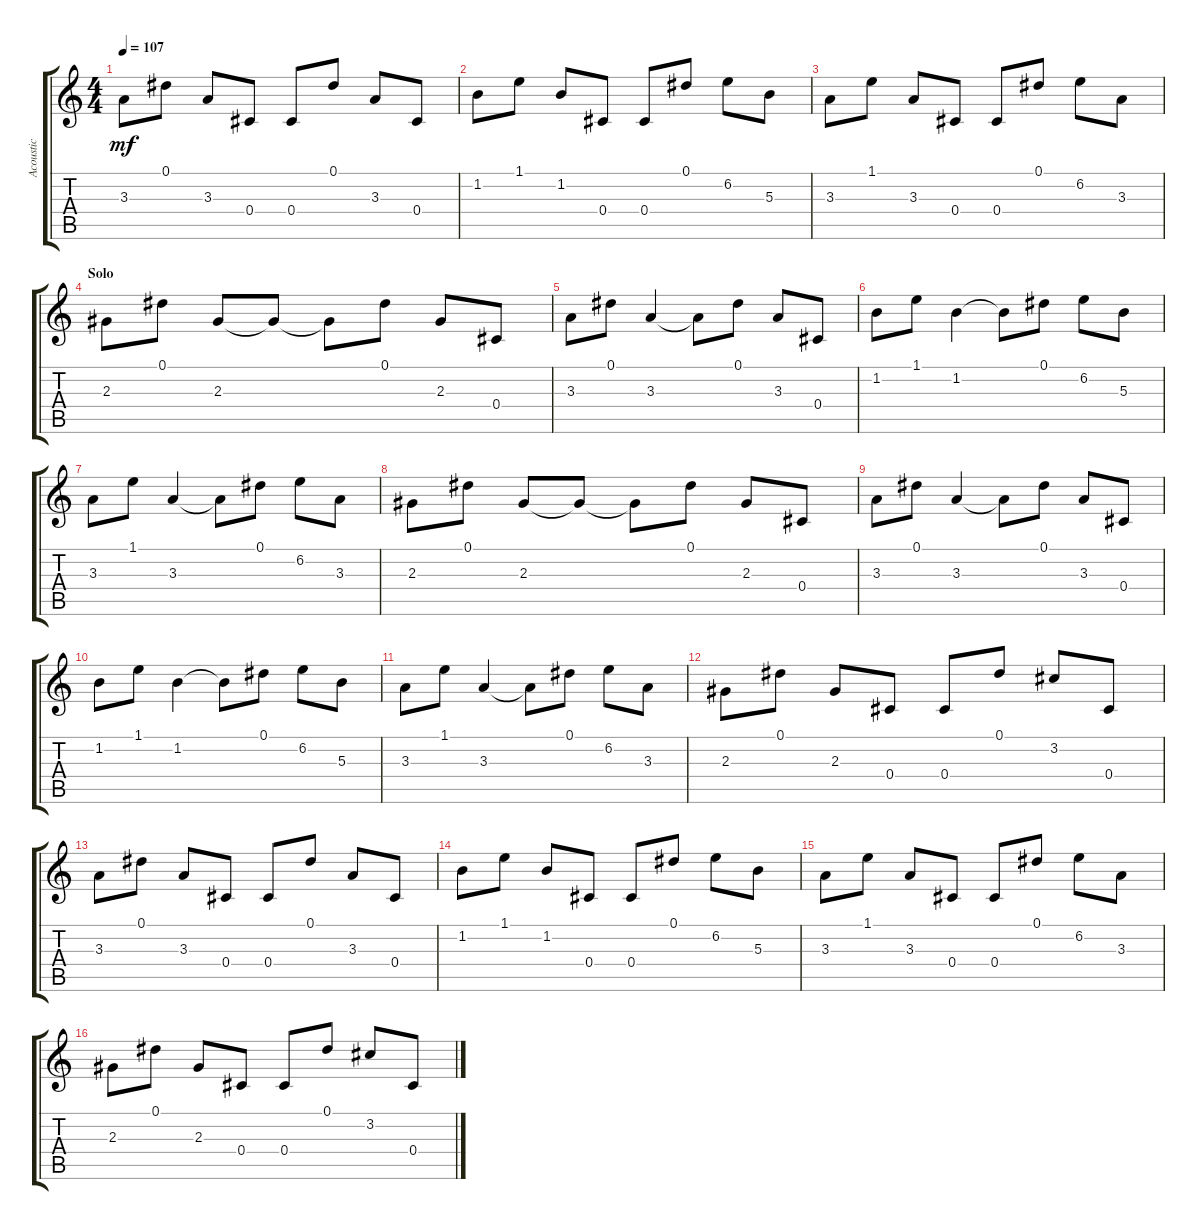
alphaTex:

\track ("Acoustic" "Acoustic") {instrument acousticguitarsteel}
\staff {score tabs}
\tuning (Eb4 Bb3 Gb3 Db3 Ab2 Eb2) {hide}
\ts (4 4)
\tempo 107
\clef g2
\ks c
3.3.8{dy mf} 0.1.8 3.3.8 0.4.8 0.4.8 0.1.8 3.3.8 0.4.8 |
1.2.8 1.1.8 1.2.8 0.4.8 0.4.8 0.1.8 6.2.8 5.3.8 |
3.3.8 1.1.8 3.3.8 0.4.8 0.4.8 0.1.8 6.2.8 3.3.8 |
\section ("" "Solo")
2.3.8 0.1.8 2.3.8 2.3{t}.8 2.3{t}.8 0.1.8 2.3.8 0.4.8 |
3.3.8 0.1.8 3.3.4 3.3{t}.8 0.1.8 3.3.8 0.4.8 |
1.2.8 1.1.8 1.2.4 1.2{t}.8 0.1.8 6.2.8 5.3.8 |
3.3.8 1.1.8 3.3.4 3.3{t}.8 0.1.8 6.2.8 3.3.8 |
2.3.8 0.1.8 2.3.8 2.3{t}.8 2.3{t}.8 0.1.8 2.3.8 0.4.8 |
3.3.8 0.1.8 3.3.4 3.3{t}.8 0.1.8 3.3.8 0.4.8 |
1.2.8 1.1.8 1.2.4 1.2{t}.8 0.1.8 6.2.8 5.3.8 |
3.3.8 1.1.8 3.3.4 3.3{t}.8 0.1.8 6.2.8 3.3.8 |
2.3.8 0.1.8 2.3.8 0.4.8 0.4.8 0.1.8 3.2.8 0.4.8 |
3.3.8 0.1.8 3.3.8 0.4.8 0.4.8 0.1.8 3.3.8 0.4.8 |
1.2.8 1.1.8 1.2.8 0.4.8 0.4.8 0.1.8 6.2.8 5.3.8 |
3.3.8 1.1.8 3.3.8 0.4.8 0.4.8 0.1.8 6.2.8 3.3.8 |
2.3.8 0.1.8 2.3.8 0.4.8 0.4.8 0.1.8 3.2.8 0.4.8
